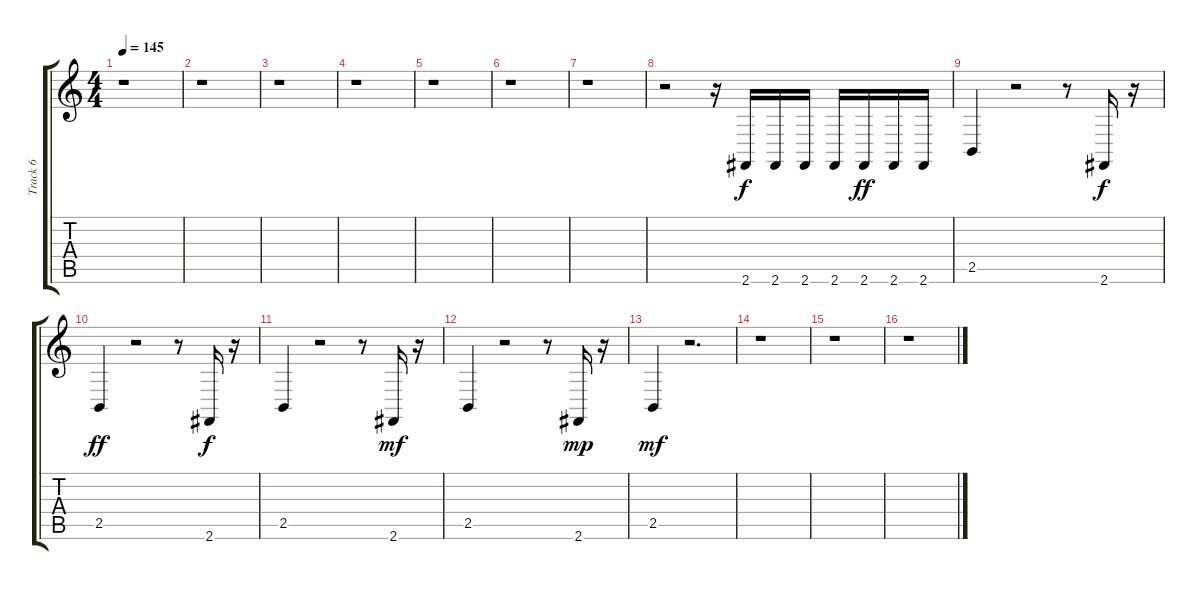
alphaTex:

\track ("Track 6" "Track 6") {instrument timpani}
\staff {score tabs}
\tuning (E4 B3 G3 D3 A2 E2) {hide}
\ts (4 4)
\tempo 145
\clef g2
\ks c
r.1{dy ff} |
r.1 |
r.1 |
r.1 |
r.1 |
r.1 |
r.1 |
r.2{instrument timpani} r.16 2.6.16{dy f} 2.6.16 2.6.16 2.6.16 2.6.16{dy ff} 2.6.16 2.6.16 |
2.5.4{instrument timpani} r.2 r.8 2.6.16{dy f} r.16 |
2.5.4{dy ff} r.2 r.8 2.6.16{dy f} r.16 |
2.5.4 r.2 r.8 2.6.16{dy mf} r.16 |
2.5.4 r.2 r.8 2.6.16{dy mp} r.16 |
2.5.4{dy mf} r.2{d} |
r.1 |
r.1 |
r.1
